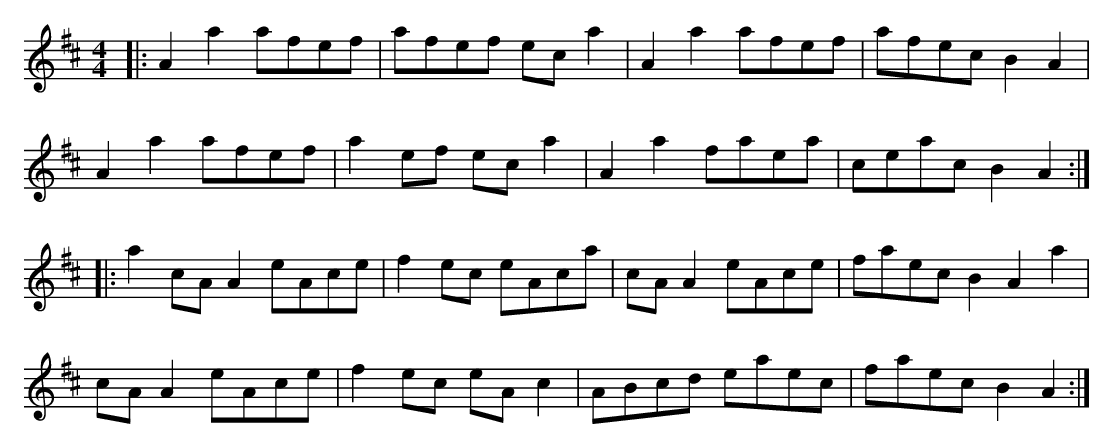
X:1
M:4/4
K:Amix
|:A2 a2 afef|afef ec a2|A2 a2 afef|afec B2 A2|
A2 a2 afef|a2ef ec a2|A2 a2 faea|ceac B2 A2:|
|:a2 cAA2 eAce|f2ec eAca|cAA2 eAce| faec B2 A2a2|
cAA2 eAce|f2 ec eA c2|ABcd eaec|faec B2 A2 :|
